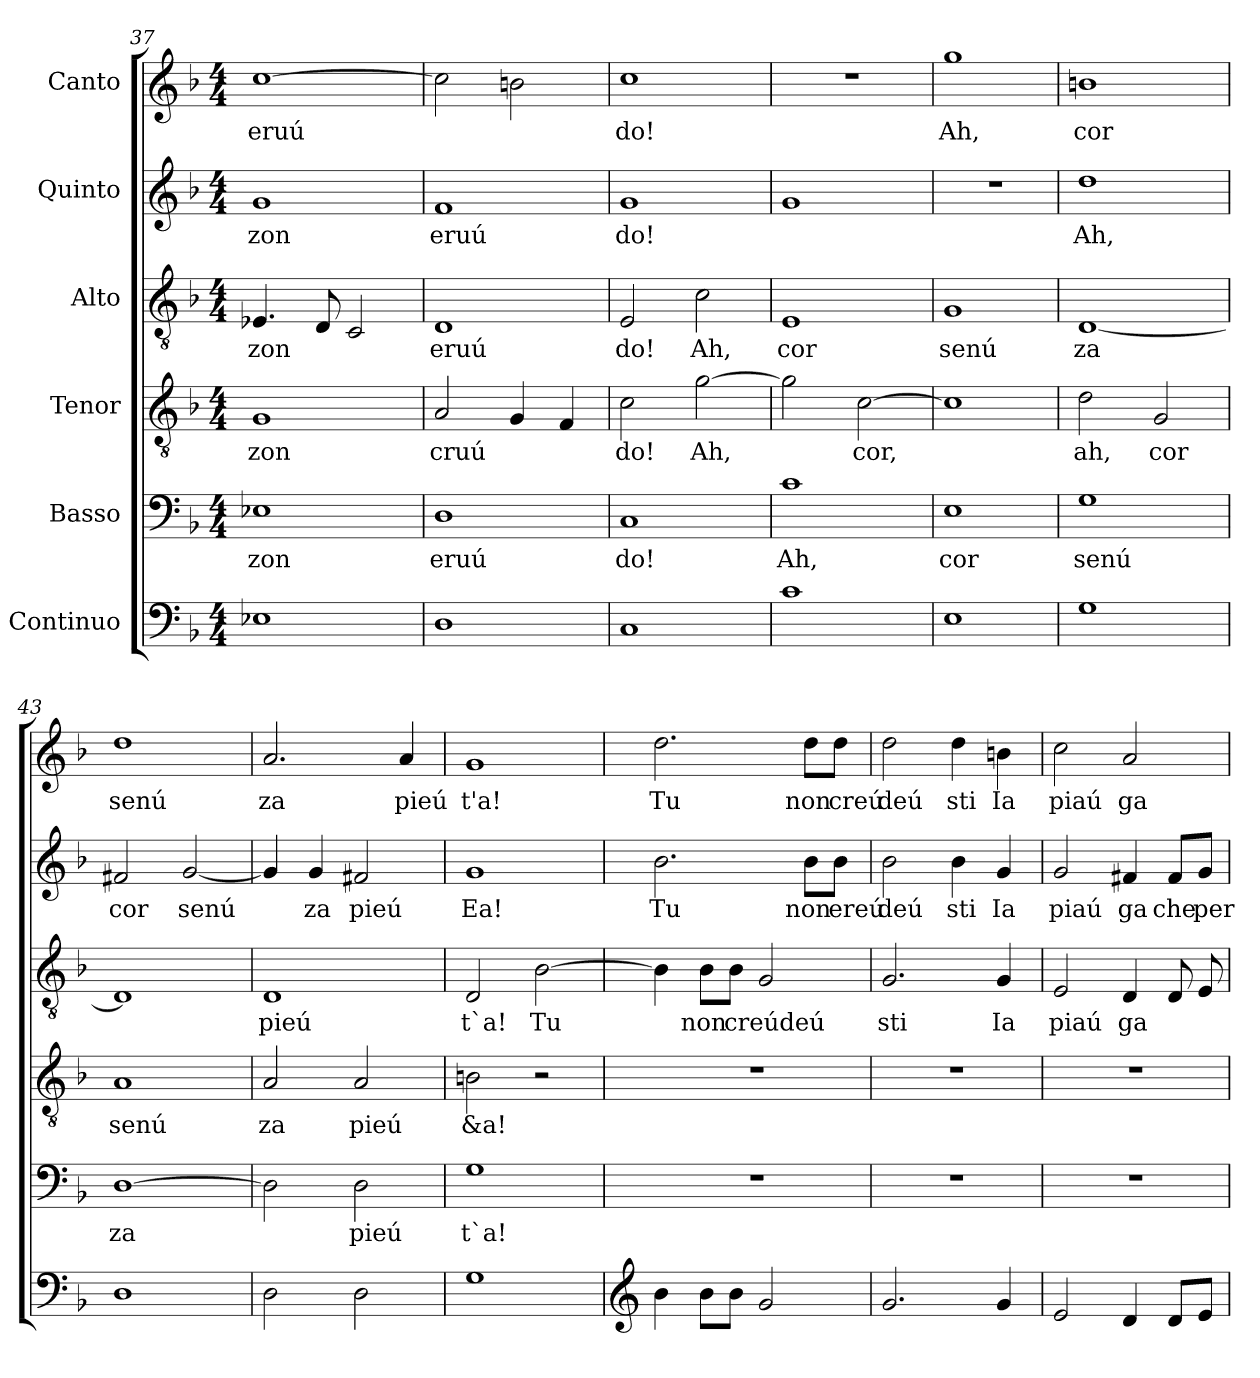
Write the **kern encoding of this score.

**kern	**kern	**text	**kern	**text	**kern	**text	**kern	**text	**kern	**text
*part6	*part5	*part5	*part4	*part4	*part3	*part3	*part2	*part2	*part1	*part1
*staff6	*staff5	*staff5	*staff4	*staff4	*staff3	*staff3	*staff2	*staff2	*staff1	*staff1
*I"Continuo	*I"Basso	*	*I"Tenor	*	*I"Alto	*	*I"Quinto	*	*I"Canto	*
*clefF4	*clefF4	*	*clefGv2	*	*clefGv2	*	*clefG2	*	*clefG2	*
*k[b-]	*k[b-]	*	*k[b-]	*	*k[b-]	*	*k[b-]	*	*k[b-]	*
*F:	*F:	*	*F:	*	*F:	*	*F:	*	*F:	*
*M4/4	*M4/4	*	*M4/4	*	*M4/4	*	*M4/4	*	*M4/4	*
=37	=37	=37	=37	=37	=37	=37	=37	=37	=37	=37
!	!	!LO:LY:b	!	!LO:LY:b	!	!LO:LY:b	!	!LO:LY:b	!	!LO:LY:b
1E-X	1E-X	zon	1G	zon	4.E-X/	zon	1g	zon	[1cc	eruú
.	.	.	.	.	8D/	.	.	.	.	.
.	.	.	.	.	2C/	.	.	.	.	.
=38	=38	=38	=38	=38	=38	=38	=38	=38	=38	=38
!	!	!LO:LY:b	!	!LO:LY:b	!	!LO:LY:b	!	!LO:LY:b	!	!
1D	1D	eruú	2A/	cruú	1D	eruú	1f	eruú	2cc\]	.
.	.	.	4G/	.	.	.	.	.	2bn\	.
.	.	.	4F/	.	.	.	.	.	.	.
=39	=39	=39	=39	=39	=39	=39	=39	=39	=39	=39
!	!	!LO:LY:b	!	!LO:LY:b	!	!LO:LY:b	!	!LO:LY:b	!	!LO:LY:b
1C	1C	do!	2c\	do!	2E/	do!	1g	do!	1cc	do!
!	!	!	!	!LO:LY:b	!	!LO:LY:b	!	!	!	!
.	.	.	[2g\	Ah,	2c\	Ah,	.	.	.	.
=40	=40	=40	=40	=40	=40	=40	=40	=40	=40	=40
!	!	!LO:LY:b	!	!	!	!LO:LY:b	!	!	!	!
1c	1c	Ah,	2g\]	.	1E	cor	1g	.	1r	.
!	!	!	!	!LO:LY:b	!	!	!	!	!	!
.	.	.	[2c\	cor,	.	.	.	.	.	.
=41	=41	=41	=41	=41	=41	=41	=41	=41	=41	=41
!	!	!LO:LY:b	!	!	!	!LO:LY:b	!	!	!	!LO:LY:b
1E	1E	cor	1c]	.	1G	senú	1r	.	1gg	Ah,
=42	=42	=42	=42	=42	=42	=42	=42	=42	=42	=42
!	!	!LO:LY:b	!	!LO:LY:b	!	!LO:LY:b	!	!LO:LY:b	!	!LO:LY:b
1G	1G	senú	2d\	ah,	[1D	za	1dd	Ah,	1bn	cor
!	!	!	!	!LO:LY:b	!	!	!	!	!	!
.	.	.	2G/	cor	.	.	.	.	.	.
=43	=43	=43	=43	=43	=43	=43	=43	=43	=43	=43
!	!	!LO:LY:b	!	!LO:LY:b	!	!	!	!LO:LY:b	!	!LO:LY:b
1D	[1D	za	1A	senú	1D]	.	2f#X/	cor	1dd	senú
!	!	!	!	!	!	!	!	!LO:LY:b	!	!
.	.	.	.	.	.	.	[2g/	senú	.	.
=44	=44	=44	=44	=44	=44	=44	=44	=44	=44	=44
!	!	!	!	!LO:LY:b	!	!LO:LY:b	!	!	!	!LO:LY:b
2D\	2D\]	.	2A/	za	1D	pieú	4g/]	.	2.a/	za
!	!	!	!	!	!	!	!	!LO:LY:b	!	!
.	.	.	.	.	.	.	4g/	za	.	.
!	!	!LO:LY:b	!	!LO:LY:b	!	!	!	!LO:LY:b	!	!
2D\	2D\	pieú	2A/	pieú	.	.	2f#X/	pieú	.	.
!	!	!	!	!	!	!	!	!	!	!LO:LY:b
.	.	.	.	.	.	.	.	.	4a/	pieú
=45	=45	=45	=45	=45	=45	=45	=45	=45	=45	=45
!	!	!LO:LY:b	!	!LO:LY:b	!	!LO:LY:b	!	!LO:LY:b	!	!LO:LY:b
1G	1G	t`a!	2Bn\	&a!	2D/	t`a!	1g	Ea!	1g	t'a!
!	!	!	!	!	!	!LO:LY:b	!	!	!	!
.	.	.	2r	.	[2B-\	Tu	.	.	.	.
=46	=46	=46	=46	=46	=46	=46	=46	=46	=46	=46
*clefG2	*	*	*	*	*	*	*	*	*	*
!	!	!	!	!	!	!	!	!LO:LY:b	!	!LO:LY:b
4b-\	1r	.	1r	.	4B-\]	.	2.b-\	Tu	2.dd\	Tu
!	!	!	!	!	!	!LO:LY:b	!	!	!	!
8b-\L	.	.	.	.	8B-\L	non	.	.	.	.
!	!	!	!	!	!	!LO:LY:b	!	!	!	!
8b-\J	.	.	.	.	8B-\J	creúdeú	.	.	.	.
2g/	.	.	.	.	2G/	.	.	.	.	.
!	!	!	!	!	!	!	!	!LO:LY:b	!	!LO:LY:b
.	.	.	.	.	.	.	8b-\L	non	8dd\L	non
!	!	!	!	!	!	!	!	!LO:LY:b	!	!LO:LY:b
.	.	.	.	.	.	.	8b-\J	ereú	8dd\J	creú
=47	=47	=47	=47	=47	=47	=47	=47	=47	=47	=47
!	!	!	!	!	!	!LO:LY:b	!	!LO:LY:b	!	!LO:LY:b
2.g/	1r	.	1r	.	2.G/	sti	2b-\	deú	2dd\	deú
!	!	!	!	!	!	!	!	!LO:LY:b	!	!LO:LY:b
.	.	.	.	.	.	.	4b-\	sti	4dd\	sti
!	!	!	!	!	!	!LO:LY:b	!	!LO:LY:b	!	!LO:LY:b
4g/	.	.	.	.	4G/	Ia	4g/	Ia	4bn\	Ia
=48	=48	=48	=48	=48	=48	=48	=48	=48	=48	=48
!	!	!	!	!	!	!LO:LY:b	!	!LO:LY:b	!	!LO:LY:b
2e/	1r	.	1r	.	2E/	piaú	2g/	piaú	2cc\	piaú
!	!	!	!	!	!	!LO:LY:b	!	!LO:LY:b	!	!LO:LY:b
4d/	.	.	.	.	4D/	ga	4f#X/	ga	2a/	ga
!	!	!	!	!	!	!	!	!LO:LY:b	!	!
8d/L	.	.	.	.	8D/	.	8f#/L	che	.	.
!	!	!	!	!	!	!	!	!LO:LY:b	!	!
8e/J	.	.	.	.	8E/	.	8g/J	per	.	.
=	=	=	=	=	=	=	=	=	=	=
*-	*-	*-	*-	*-	*-	*-	*-	*-	*-	*-
